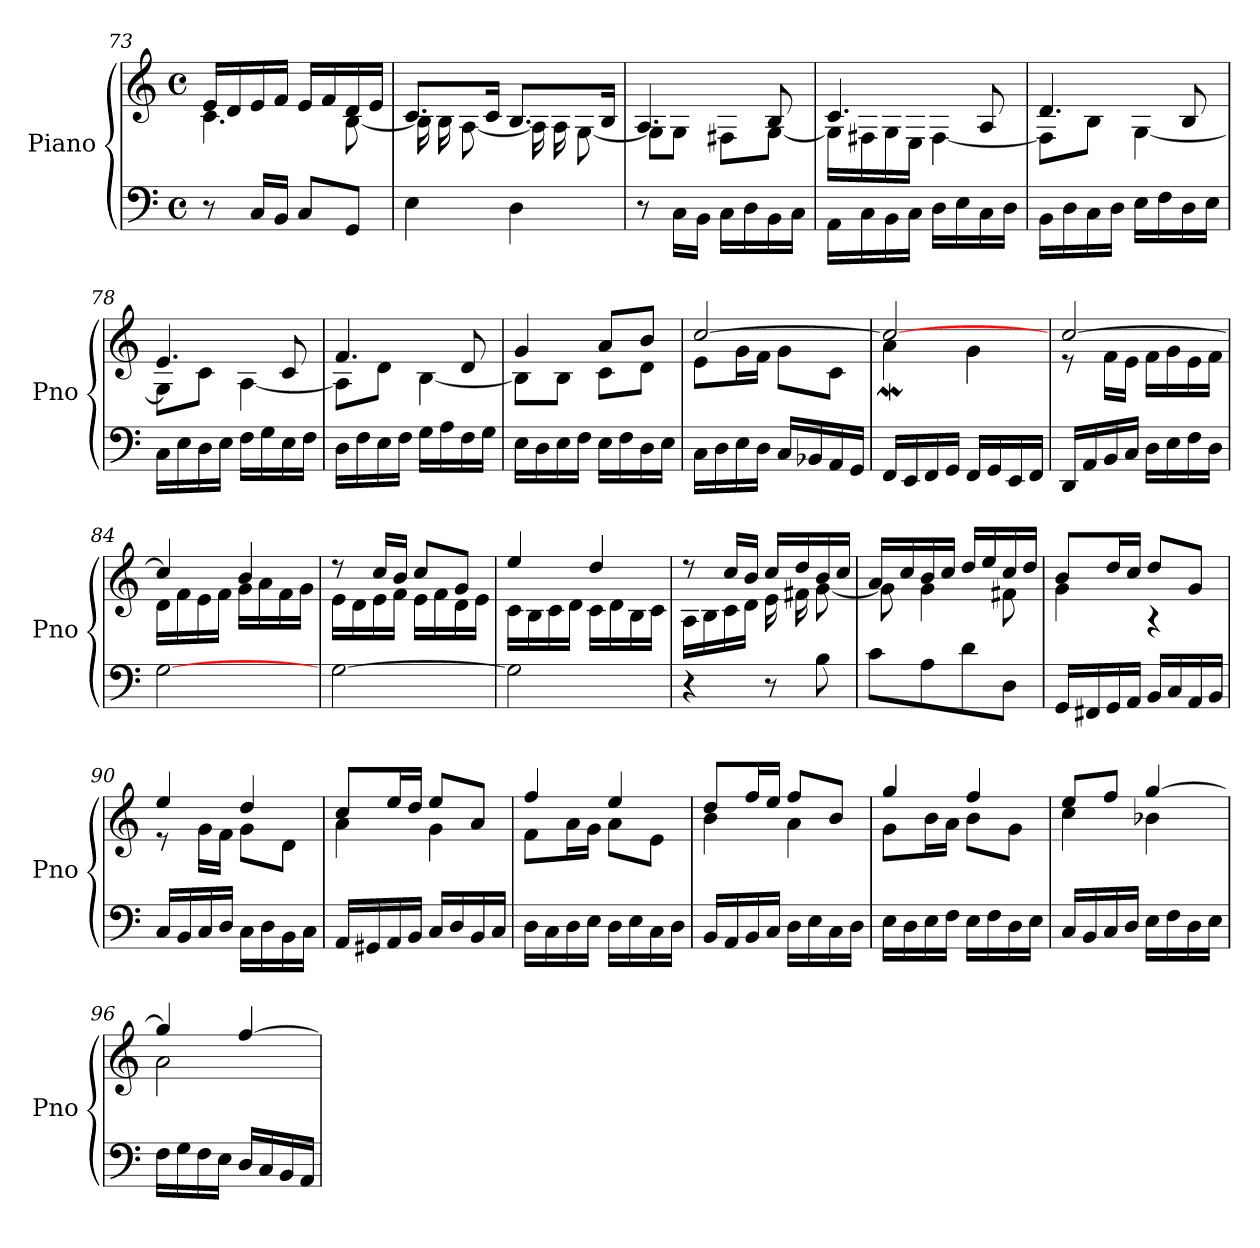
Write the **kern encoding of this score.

**kern	**kern
*part1	*part1
*staff2	*staff1
*I"Piano	*
*I'Pno	*
*clefF4	*clefG2
*k[]	*k[]
*C:	*C:
*M4/4	*M4/4
*met(c)	*met(c)
=73	=73
*	*^
8r	16eLL	4.c\
.	16d	.
16CLL	16e	.
16BBJJ	16fJJ	.
8CL	16eLL	.
.	16f	.
8GGJ	16d	[8B\
.	16eJJ	.
=74	=74	=74
4E	8.cL	16BLL]
.	.	16B
.	.	[8AJ
.	16cJ	.
4D	8.BL	16A\LL]
.	.	16A\
.	.	[8G\J
.	16BJ	.
=75	=75	=75
8r	4.A/	8G\L]
16C\LL	.	8G\J
16BB\JJ	.	.
16C\LL	.	8F#XL
16D\	.	.
16BB\	8B/	[8GJ
16C\JJ	.	.
!!LO:LB:g=z	!!
=76	=76	=76
16AA\LL	4.c/	16G\LL]
16C\	.	16F#X\
16BB\	.	16G\
16C\JJ	.	16E\JJ
16DLL	.	[4F#\
16E	.	.
16C	8A/	.
16DJJ	.	.
=77	=77	=77
16BB\LL	4.d/	8F#L]
16D\	.	.
16C\	.	8BJ
16D\JJ	.	.
16ELL	.	[4G\
16F	.	.
16D	8B/	.
16EJJ	.	.
=78	=78	=78
16CLL	4.e/	8GL]
16E	.	.
16D	.	8cJ
16EJJ	.	.
16FLL	.	[4A\
16G	.	.
16E	8c/	.
16FJJ	.	.
=79	=79	=79
16DLL	4.f/	8A\L]
16F	.	.
16E	.	8d\J
16FJJ	.	.
16GLL	.	[4B\
16A	.	.
16F	8d/	.
16GJJ	.	.
=80	=80	=80
16ELL	4g/	8B\L]
16D	.	.
16E	.	8B\J
16FJJ	.	.
16ELL	8a/L	8c\L
16F	.	.
16D	8b/J	8d\J
16EJJ	.	.
!!LO:LB:g=z	!!
=81	=81	=81
16CLL	[2cc/	8e\L
16D	.	.
16E	.	16g\L
16DJJ	.	16f\JJ
16CLL	.	8gL
16BB-X	.	.
16AA	.	8cJ
16GGJJ	.	.
=82	=82	=82
16FFLL	2cc/_	4aW\
16EE	.	.
16FF	.	.
16GGJJ	.	.
16FFLL	.	4g\
16GG	.	.
16EE	.	.
16FFJJ	.	.
=83	=83	=83
16DDLL	[2cc/	8r
16AA	.	.
16BB	.	16f\LL
16CJJ	.	16e\JJ
16DLL	.	16f\LL
16E	.	16g\
16F	.	16e\
16DJJ	.	16f\JJ
=84	=84	=84
[2G	4cc/]	16dLL
.	.	16f
.	.	16e
.	.	16fJJ
.	4b/	16gLL
.	.	16a
.	.	16f
.	.	16gJJ
=85	=85	=85
[2G	8r	16e\LL
.	.	16d\
.	16cc/LL	16e\
.	16b/JJ	16f\JJ
.	8cc/L	16e\LL
.	.	16f\
.	8g/J	16d\
.	.	16e\JJ
!!LO:LB:g=z	!!
=86	=86	=86
2G]	4ee/	16c\LL
.	.	16B\
.	.	16c\
.	.	16d\JJ
.	4dd/	16c\LL
.	.	16d\
.	.	16B\
.	.	16c\JJ
=87	=87	=87
4r	8r	16ALL
.	.	16B
.	16cc/LL	16c
.	16b/JJ	16dJJ
8r	16cc/LL	16eLL
.	16dd/	16f#X
8B	16b/	[8gJ
.	16cc/JJ	.
=88	=88	=88
8cL	16aLL	8g\]
.	16cc	.
8A	16b	4g\
.	16ccJJ	.
8d	16dd/LL	.
.	16ee/	.
8DJ	16cc/	8f#X\
.	16dd/JJ	.
=89	=89	=89
16GGLL	8bL	4g\
16FF#X	.	.
16GG	16ddL	.
16AAJJ	16ccJJ	.
16BBLL	8dd/L	4r
16C	.	.
16AA	8g/J	.
16BBJJ	.	.
!!LO:LB:g=z	!!
=90	=90	=90
16CLL	4ee/	8r
16BB	.	.
16C	.	16g\LL
16DJJ	.	16f\JJ
16C\LL	4dd/	8g\L
16D\	.	.
16BB\	.	8d\J
16C\JJ	.	.
=91	=91	=91
16AALL	8cc/L	4a\
16GG#X	.	.
16AA	16ee/L	.
16BBJJ	16dd/JJ	.
16CLL	8ee/L	4g\
16D	.	.
16BB	8a/J	.
16CJJ	.	.
=92	=92	=92
16DLL	4ff/	8fL
16C	.	.
16D	.	16aL
16EJJ	.	16gJJ
16DLL	4ee/	8aL
16E	.	.
16C	.	8eJ
16DJJ	.	.
=93	=93	=93
16BBLL	8ddL	4b\
16AA	.	.
16BB	16ffL	.
16CJJ	16eeJJ	.
16DLL	8ff/L	4a\
16E	.	.
16C	8b/J	.
16DJJ	.	.
!!LO:LB:g=z	!!
=94	=94	=94
16ELL	4gg/	8g\L
16D	.	.
16E	.	16b\L
16FJJ	.	16a\JJ
16ELL	4ff/	8b\L
16F	.	.
16D	.	8g\J
16EJJ	.	.
=95	=95	=95
16CLL	8ee/L	4cc\
16BB	.	.
16C	8ff/J	.
16DJJ	.	.
16ELL	[4gg/	4b-X\
16F	.	.
16D	.	.
16EJJ	.	.
=96	=96	=96
16FLL	4gg/]	2a\
16G	.	.
16F	.	.
16EJJ	.	.
16DLL	[4ff/	.
16C	.	.
16BB	.	.
16AAJJ	.	.
*	*v	*v
=	=
*-	*-
